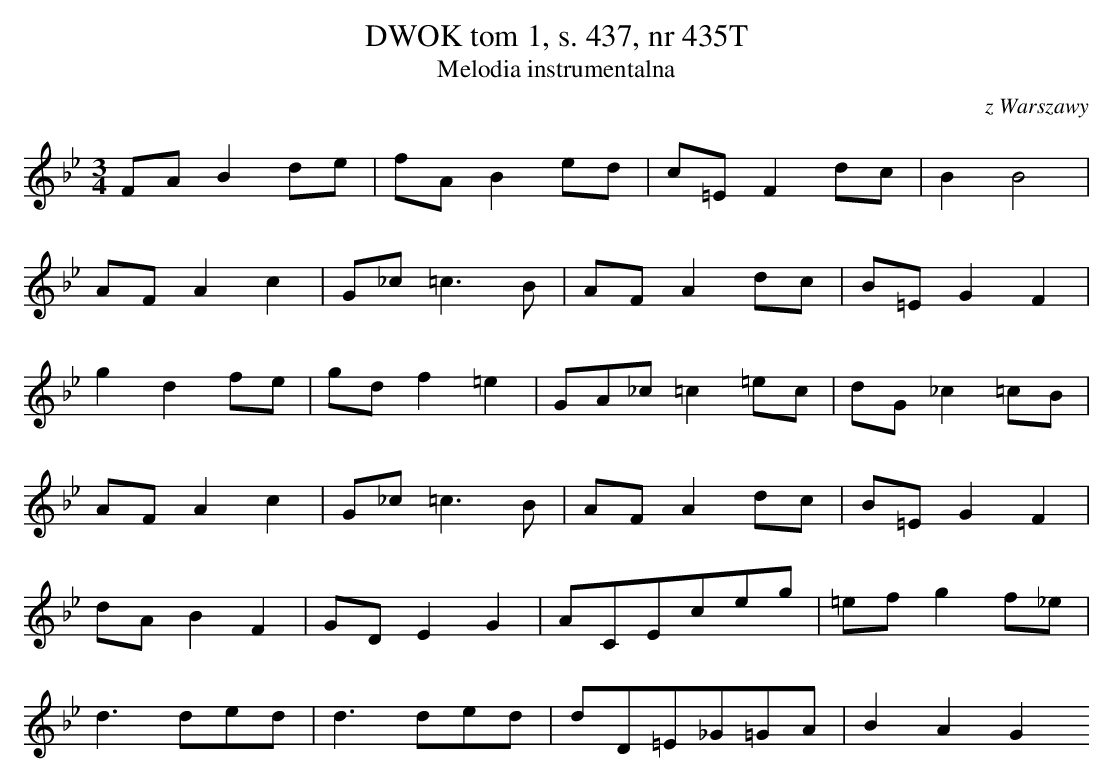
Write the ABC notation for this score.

X:1
T: DWOK tom 1, s. 437, nr 435T
T: Melodia instrumentalna
O: z Warszawy
M: 3/4
L: 1/8
K: Bb
FAB2de | fAB2ed | c=EF2dc | B2B4 |
AFA2c2 | G_c=c3B | AFA2dc | B=EG2F2 |
g2d2fe | gdf2=e2 | GA_c=c2=ec | dG_c2=cB |
AFA2c2 | G_c=c3B | AFA2dc | B=EG2F2 |
dAB2F2 | GDE2G2 | ACEceg | =efg2f_e |
d3ded | d3ded | dD=E_G=GA | B2A2G2
